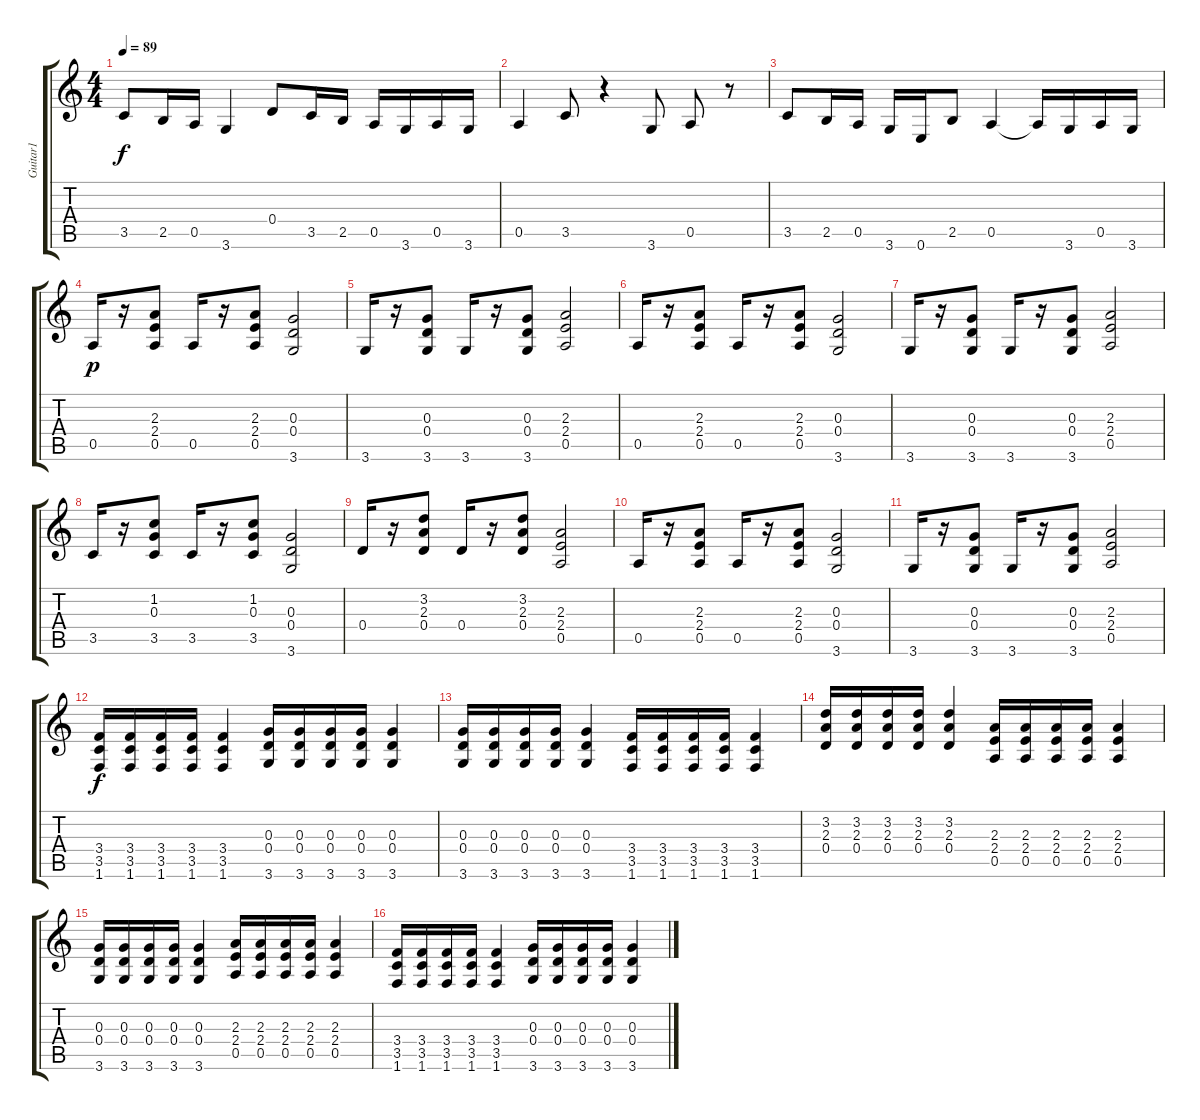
\track ("Guitar1" "Guitar1") {instrument overdrivenguitar}
\staff {score tabs}
\tuning (E4 B3 G3 D3 A2 E2) {hide}
\ts (4 4)
\tempo 89
\clef g2
\ks c
3.5.8{dy f} 2.5.16 0.5.16 3.6.4 0.4.8 3.5.16 2.5.16 0.5.16 3.6.16 0.5.16 3.6.16 |
0.5.4 3.5.8 r.4 3.6.8 0.5.8 r.8 |
3.5.8 2.5.16 0.5.16 3.6.16 0.6.16 2.5.8 0.5.4 0.5{t}.16 3.6.16 0.5.16 3.6.16 |
0.5.16{dy p} r.16 (2.3 2.4 0.5).8 0.5.16 r.16 (2.3 2.4 0.5).8 (0.3 0.4 3.6).2 |
3.6.16 r.16 (0.3 0.4 3.6).8 3.6.16 r.16 (0.3 0.4 3.6).8 (2.3 2.4 0.5).2 |
0.5.16 r.16 (2.3 2.4 0.5).8 0.5.16 r.16 (2.3 2.4 0.5).8 (0.3 0.4 3.6).2 |
3.6.16 r.16 (0.3 0.4 3.6).8 3.6.16 r.16 (0.3 0.4 3.6).8 (2.3 2.4 0.5).2 |
3.5.16 r.16 (1.2 0.3 3.5).8 3.5.16 r.16 (1.2 0.3 3.5).8 (0.3 0.4 3.6).2 |
0.4.16 r.16 (3.2 2.3 0.4).8 0.4.16 r.16 (3.2 2.3 0.4).8 (2.3 2.4 0.5).2 |
0.5.16 r.16 (2.3 2.4 0.5).8 0.5.16 r.16 (2.3 2.4 0.5).8 (0.3 0.4 3.6).2 |
3.6.16 r.16 (0.3 0.4 3.6).8 3.6.16 r.16 (0.3 0.4 3.6).8 (2.3 2.4 0.5).2 |
(3.4 3.5 1.6).16{dy f} (3.4 3.5 1.6).16 (3.4 3.5 1.6).16 (3.4 3.5 1.6).16 (3.4 3.5 1.6).4 (0.3 0.4 3.6).16 (0.3 0.4 3.6).16 (0.3 0.4 3.6).16 (0.3 0.4 3.6).16 (0.3 0.4 3.6).4 |
(0.3 0.4 3.6).16 (0.3 0.4 3.6).16 (0.3 0.4 3.6).16 (0.3 0.4 3.6).16 (0.3 0.4 3.6).4 (3.4 3.5 1.6).16 (3.4 3.5 1.6).16 (3.4 3.5 1.6).16 (3.4 3.5 1.6).16 (3.4 3.5 1.6).4 |
(3.2 2.3 0.4).16 (3.2 2.3 0.4).16 (3.2 2.3 0.4).16 (3.2 2.3 0.4).16 (3.2 2.3 0.4).4 (2.3 2.4 0.5).16 (2.3 2.4 0.5).16 (2.3 2.4 0.5).16 (2.3 2.4 0.5).16 (2.3 2.4 0.5).4 |
(0.3 0.4 3.6).16 (0.3 0.4 3.6).16 (0.3 0.4 3.6).16 (0.3 0.4 3.6).16 (0.3 0.4 3.6).4 (2.3 2.4 0.5).16 (2.3 2.4 0.5).16 (2.3 2.4 0.5).16 (2.3 2.4 0.5).16 (2.3 2.4 0.5).4 |
(3.4 3.5 1.6).16 (3.4 3.5 1.6).16 (3.4 3.5 1.6).16 (3.4 3.5 1.6).16 (3.4 3.5 1.6).4 (0.3 0.4 3.6).16 (0.3 0.4 3.6).16 (0.3 0.4 3.6).16 (0.3 0.4 3.6).16 (0.3 0.4 3.6).4
